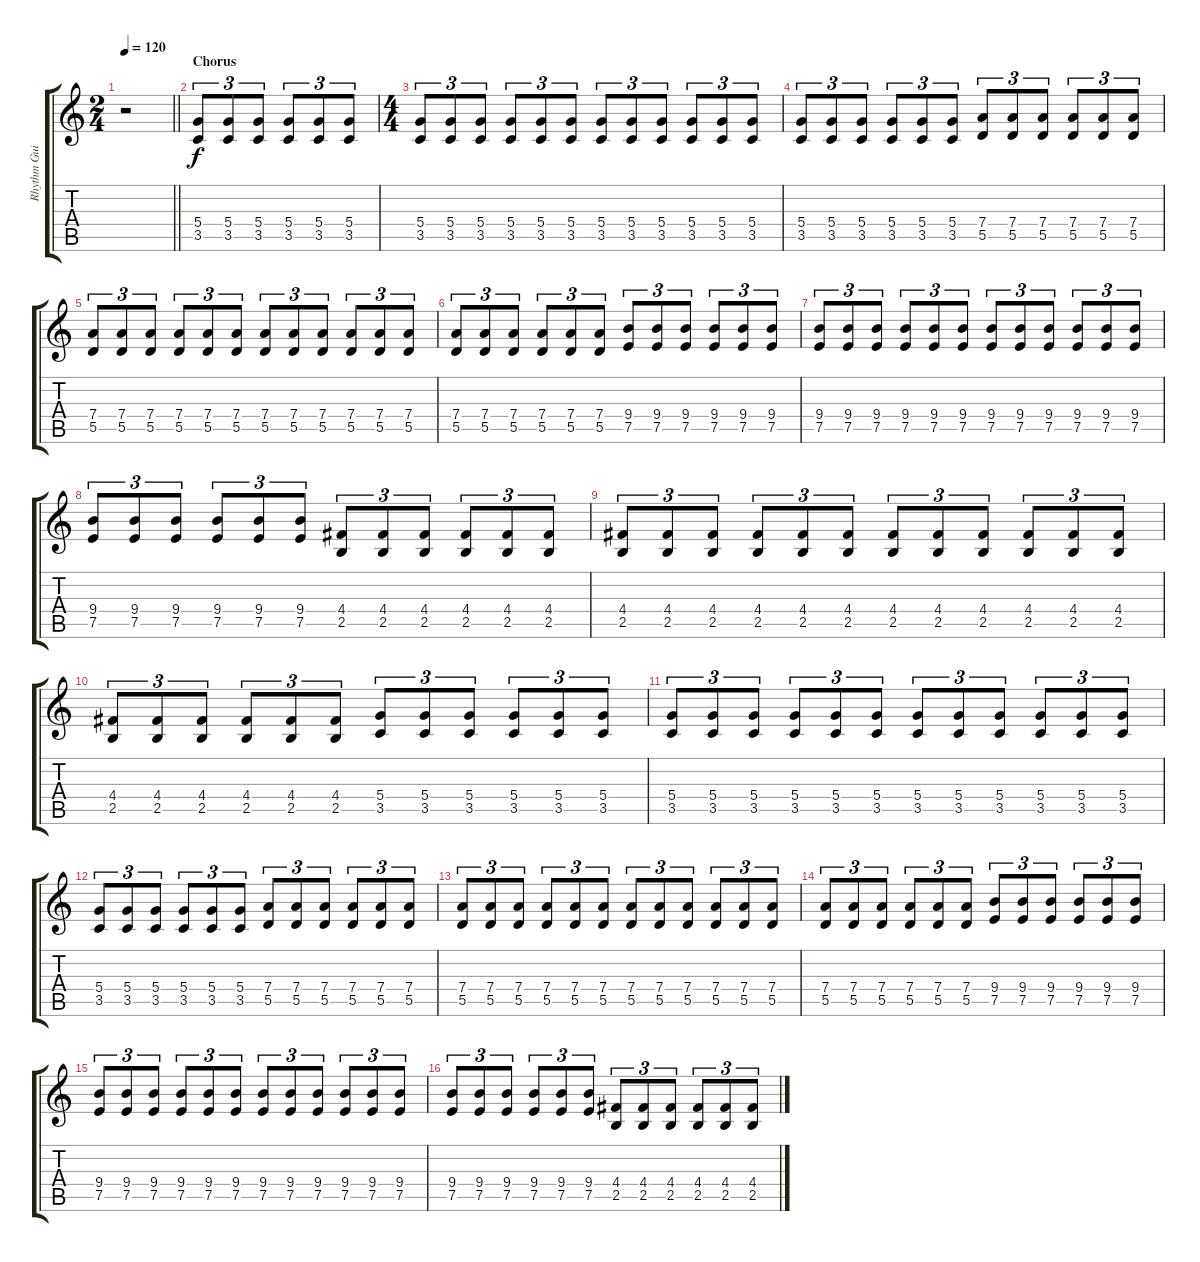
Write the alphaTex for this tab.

\track ("Rhythm Guitar" "Rhythm Gui") {instrument overdrivenguitar}
\staff {score tabs}
\tuning (E4 B3 G3 D3 A2 E2) {hide}
\ts (2 4)
\tempo 120
\clef g2
\barLineRight lightlight
\ks c
r.2{dy f} |
\section ("" "Chorus")
(5.4 3.5).8{tu (3 2)} (5.4 3.5).8{tu (3 2)} (5.4 3.5).8{tu (3 2)} (5.4 3.5).8{tu (3 2)} (5.4 3.5).8{tu (3 2)} (5.4 3.5).8{tu (3 2)} |
\ts (4 4)
(5.4 3.5).8{tu (3 2)} (5.4 3.5).8{tu (3 2)} (5.4 3.5).8{tu (3 2)} (5.4 3.5).8{tu (3 2)} (5.4 3.5).8{tu (3 2)} (5.4 3.5).8{tu (3 2)} (5.4 3.5).8{tu (3 2)} (5.4 3.5).8{tu (3 2)} (5.4 3.5).8{tu (3 2)} (5.4 3.5).8{tu (3 2)} (5.4 3.5).8{tu (3 2)} (5.4 3.5).8{tu (3 2)} |
(5.4 3.5).8{tu (3 2)} (5.4 3.5).8{tu (3 2)} (5.4 3.5).8{tu (3 2)} (5.4 3.5).8{tu (3 2)} (5.4 3.5).8{tu (3 2)} (5.4 3.5).8{tu (3 2)} (7.4 5.5).8{tu (3 2)} (7.4 5.5).8{tu (3 2)} (7.4 5.5).8{tu (3 2)} (7.4 5.5).8{tu (3 2)} (7.4 5.5).8{tu (3 2)} (7.4 5.5).8{tu (3 2)} |
(7.4 5.5).8{tu (3 2)} (7.4 5.5).8{tu (3 2)} (7.4 5.5).8{tu (3 2)} (7.4 5.5).8{tu (3 2)} (7.4 5.5).8{tu (3 2)} (7.4 5.5).8{tu (3 2)} (7.4 5.5).8{tu (3 2)} (7.4 5.5).8{tu (3 2)} (7.4 5.5).8{tu (3 2)} (7.4 5.5).8{tu (3 2)} (7.4 5.5).8{tu (3 2)} (7.4 5.5).8{tu (3 2)} |
(7.4 5.5).8{tu (3 2)} (7.4 5.5).8{tu (3 2)} (7.4 5.5).8{tu (3 2)} (7.4 5.5).8{tu (3 2)} (7.4 5.5).8{tu (3 2)} (7.4 5.5).8{tu (3 2)} (9.4 7.5).8{tu (3 2)} (9.4 7.5).8{tu (3 2)} (9.4 7.5).8{tu (3 2)} (9.4 7.5).8{tu (3 2)} (9.4 7.5).8{tu (3 2)} (9.4 7.5).8{tu (3 2)} |
(9.4 7.5).8{tu (3 2)} (9.4 7.5).8{tu (3 2)} (9.4 7.5).8{tu (3 2)} (9.4 7.5).8{tu (3 2)} (9.4 7.5).8{tu (3 2)} (9.4 7.5).8{tu (3 2)} (9.4 7.5).8{tu (3 2)} (9.4 7.5).8{tu (3 2)} (9.4 7.5).8{tu (3 2)} (9.4 7.5).8{tu (3 2)} (9.4 7.5).8{tu (3 2)} (9.4 7.5).8{tu (3 2)} |
(9.4 7.5).8{tu (3 2)} (9.4 7.5).8{tu (3 2)} (9.4 7.5).8{tu (3 2)} (9.4 7.5).8{tu (3 2)} (9.4 7.5).8{tu (3 2)} (9.4 7.5).8{tu (3 2)} (4.4 2.5).8{tu (3 2)} (4.4 2.5).8{tu (3 2)} (4.4 2.5).8{tu (3 2)} (4.4 2.5).8{tu (3 2)} (4.4 2.5).8{tu (3 2)} (4.4 2.5).8{tu (3 2)} |
(4.4 2.5).8{tu (3 2)} (4.4 2.5).8{tu (3 2)} (4.4 2.5).8{tu (3 2)} (4.4 2.5).8{tu (3 2)} (4.4 2.5).8{tu (3 2)} (4.4 2.5).8{tu (3 2)} (4.4 2.5).8{tu (3 2)} (4.4 2.5).8{tu (3 2)} (4.4 2.5).8{tu (3 2)} (4.4 2.5).8{tu (3 2)} (4.4 2.5).8{tu (3 2)} (4.4 2.5).8{tu (3 2)} |
(4.4 2.5).8{tu (3 2)} (4.4 2.5).8{tu (3 2)} (4.4 2.5).8{tu (3 2)} (4.4 2.5).8{tu (3 2)} (4.4 2.5).8{tu (3 2)} (4.4 2.5).8{tu (3 2)} (5.4 3.5).8{tu (3 2)} (5.4 3.5).8{tu (3 2)} (5.4 3.5).8{tu (3 2)} (5.4 3.5).8{tu (3 2)} (5.4 3.5).8{tu (3 2)} (5.4 3.5).8{tu (3 2)} |
(5.4 3.5).8{tu (3 2)} (5.4 3.5).8{tu (3 2)} (5.4 3.5).8{tu (3 2)} (5.4 3.5).8{tu (3 2)} (5.4 3.5).8{tu (3 2)} (5.4 3.5).8{tu (3 2)} (5.4 3.5).8{tu (3 2)} (5.4 3.5).8{tu (3 2)} (5.4 3.5).8{tu (3 2)} (5.4 3.5).8{tu (3 2)} (5.4 3.5).8{tu (3 2)} (5.4 3.5).8{tu (3 2)} |
(5.4 3.5).8{tu (3 2)} (5.4 3.5).8{tu (3 2)} (5.4 3.5).8{tu (3 2)} (5.4 3.5).8{tu (3 2)} (5.4 3.5).8{tu (3 2)} (5.4 3.5).8{tu (3 2)} (7.4 5.5).8{tu (3 2)} (7.4 5.5).8{tu (3 2)} (7.4 5.5).8{tu (3 2)} (7.4 5.5).8{tu (3 2)} (7.4 5.5).8{tu (3 2)} (7.4 5.5).8{tu (3 2)} |
(7.4 5.5).8{tu (3 2)} (7.4 5.5).8{tu (3 2)} (7.4 5.5).8{tu (3 2)} (7.4 5.5).8{tu (3 2)} (7.4 5.5).8{tu (3 2)} (7.4 5.5).8{tu (3 2)} (7.4 5.5).8{tu (3 2)} (7.4 5.5).8{tu (3 2)} (7.4 5.5).8{tu (3 2)} (7.4 5.5).8{tu (3 2)} (7.4 5.5).8{tu (3 2)} (7.4 5.5).8{tu (3 2)} |
(7.4 5.5).8{tu (3 2)} (7.4 5.5).8{tu (3 2)} (7.4 5.5).8{tu (3 2)} (7.4 5.5).8{tu (3 2)} (7.4 5.5).8{tu (3 2)} (7.4 5.5).8{tu (3 2)} (9.4 7.5).8{tu (3 2)} (9.4 7.5).8{tu (3 2)} (9.4 7.5).8{tu (3 2)} (9.4 7.5).8{tu (3 2)} (9.4 7.5).8{tu (3 2)} (9.4 7.5).8{tu (3 2)} |
(9.4 7.5).8{tu (3 2)} (9.4 7.5).8{tu (3 2)} (9.4 7.5).8{tu (3 2)} (9.4 7.5).8{tu (3 2)} (9.4 7.5).8{tu (3 2)} (9.4 7.5).8{tu (3 2)} (9.4 7.5).8{tu (3 2)} (9.4 7.5).8{tu (3 2)} (9.4 7.5).8{tu (3 2)} (9.4 7.5).8{tu (3 2)} (9.4 7.5).8{tu (3 2)} (9.4 7.5).8{tu (3 2)} |
(9.4 7.5).8{tu (3 2)} (9.4 7.5).8{tu (3 2)} (9.4 7.5).8{tu (3 2)} (9.4 7.5).8{tu (3 2)} (9.4 7.5).8{tu (3 2)} (9.4 7.5).8{tu (3 2)} (4.4 2.5).8{tu (3 2)} (4.4 2.5).8{tu (3 2)} (4.4 2.5).8{tu (3 2)} (4.4 2.5).8{tu (3 2)} (4.4 2.5).8{tu (3 2)} (4.4 2.5).8{tu (3 2)}
